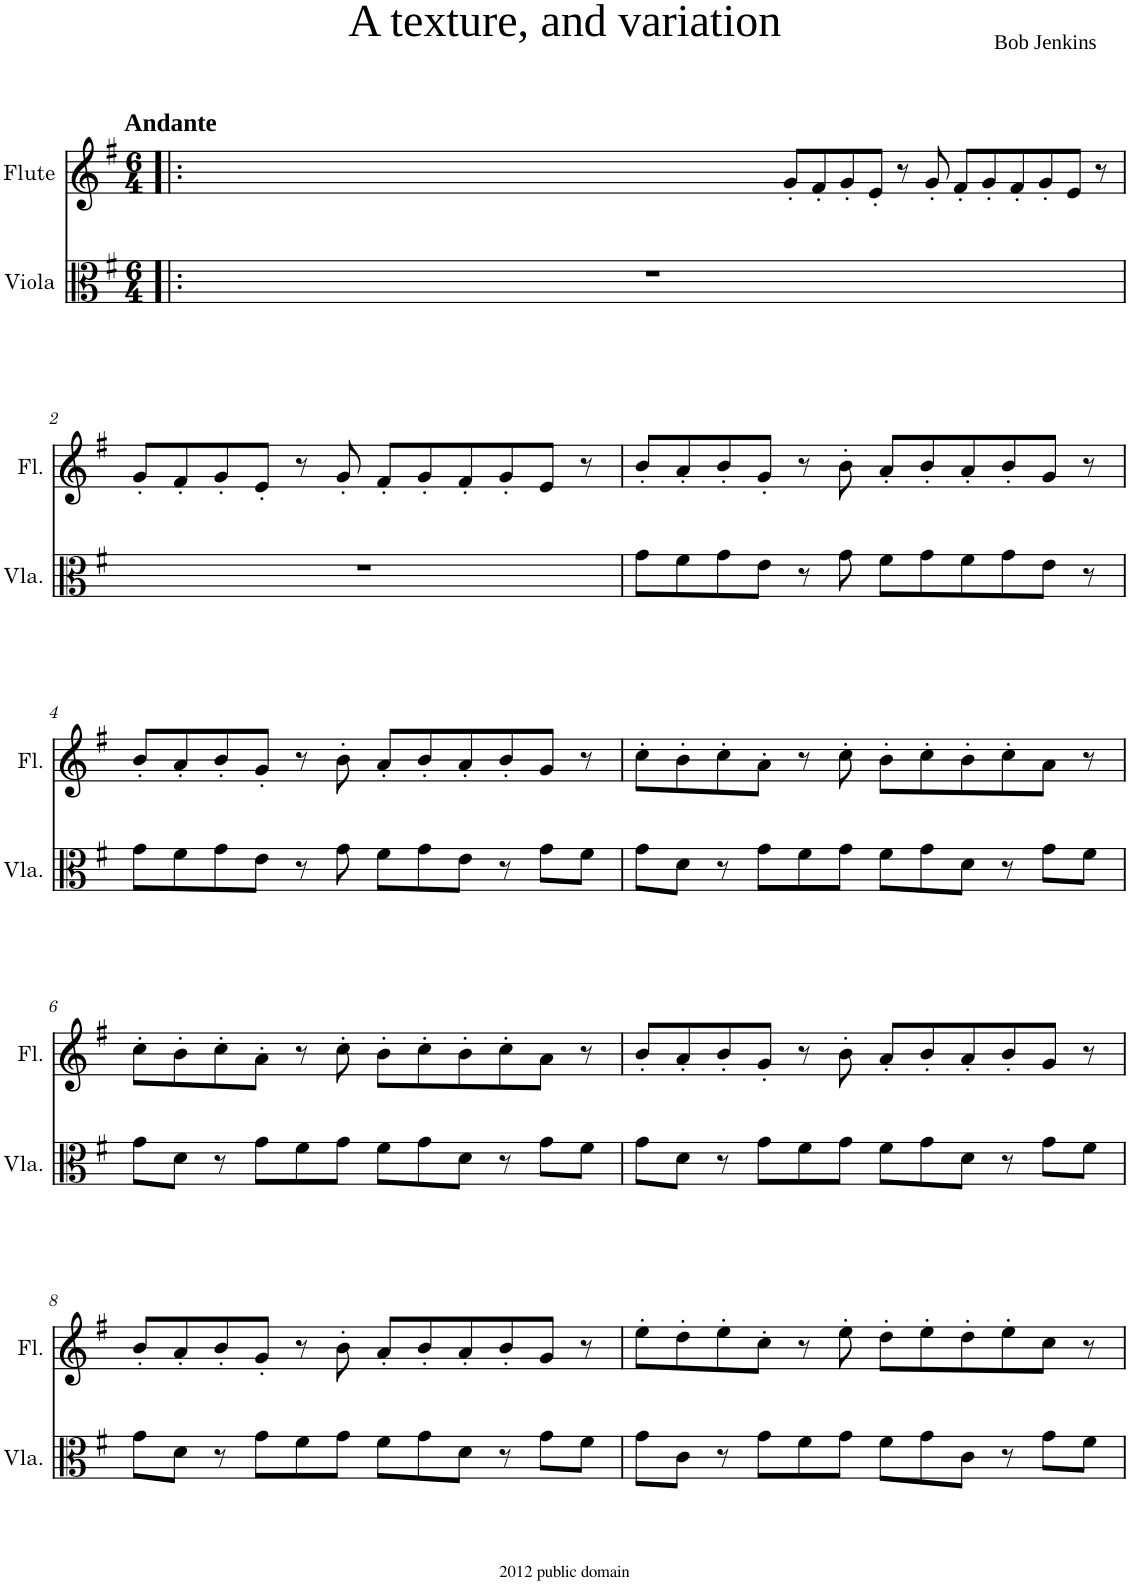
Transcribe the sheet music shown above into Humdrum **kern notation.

**kern	**kern
*part2	*part1
*staff2	*staff1
*I"Viola	*I"Flute
*I'Vla.	*I'Fl.
*clefC3	*clefG2
*k[f#]	*k[f#]
*M6/4	*M6/4
=1!|:	=1!|:
!	!LO:TX:a:B:t=Andante
1.r	8g'/L
.	8f#'/
.	8g'/
.	8e'/J
.	8r
.	8g'/
.	8f#'/L
.	8g'/
.	8f#'/
.	8g'/
.	8e/J
.	8r
!!LO:LB:g=z
=2	=2
1.r	8g'/L
.	8f#'/
.	8g'/
.	8e'/J
.	8r
.	8g'/
.	8f#'/L
.	8g'/
.	8f#'/
.	8g'/
.	8e/J
.	8r
=3	=3
8g\L	8b'/L
8f#\	8a'/
8g\	8b'/
8e\J	8g'/J
8r	8r
8g\	8b'\
8f#\L	8a'/L
8g\	8b'/
8f#\	8a'/
8g\	8b'/
8e\J	8g/J
8r	8r
!!LO:LB:g=z
=4	=4
8g\L	8b'/L
8f#\	8a'/
8g\	8b'/
8e\J	8g'/J
8r	8r
8g\	8b'\
8f#\L	8a'/L
8g\	8b'/
8e\J	8a'/
8r	8b'/
8g\L	8g/J
8f#\J	8r
=5	=5
8g\L	8cc'\L
8d\J	8b'\
8r	8cc'\
8g\L	8a'\J
8f#\	8r
8g\J	8cc'\
8f#\L	8b'\L
8g\	8cc'\
8d\J	8b'\
8r	8cc'\
8g\L	8a\J
8f#\J	8r
!!LO:LB:g=z
=6	=6
8g\L	8cc'\L
8d\J	8b'\
8r	8cc'\
8g\L	8a'\J
8f#\	8r
8g\J	8cc'\
8f#\L	8b'\L
8g\	8cc'\
8d\J	8b'\
8r	8cc'\
8g\L	8a\J
8f#\J	8r
=7	=7
8g\L	8b'/L
8d\J	8a'/
8r	8b'/
8g\L	8g'/J
8f#\	8r
8g\J	8b'\
8f#\L	8a'/L
8g\	8b'/
8d\J	8a'/
8r	8b'/
8g\L	8g/J
8f#\J	8r
!!LO:LB:g=z
=8	=8
8g\L	8b'/L
8d\J	8a'/
8r	8b'/
8g\L	8g'/J
8f#\	8r
8g\J	8b'\
8f#\L	8a'/L
8g\	8b'/
8d\J	8a'/
8r	8b'/
8g\L	8g/J
8f#\J	8r
=9	=9
8g\L	8ee'\L
8c\J	8dd'\
8r	8ee'\
8g\L	8cc'\J
8f#\	8r
8g\J	8ee'\
8f#\L	8dd'\L
8g\	8ee'\
8c\J	8dd'\
8r	8ee'\
8g\L	8cc\J
8f#\J	8r
=	=
*-	*-
